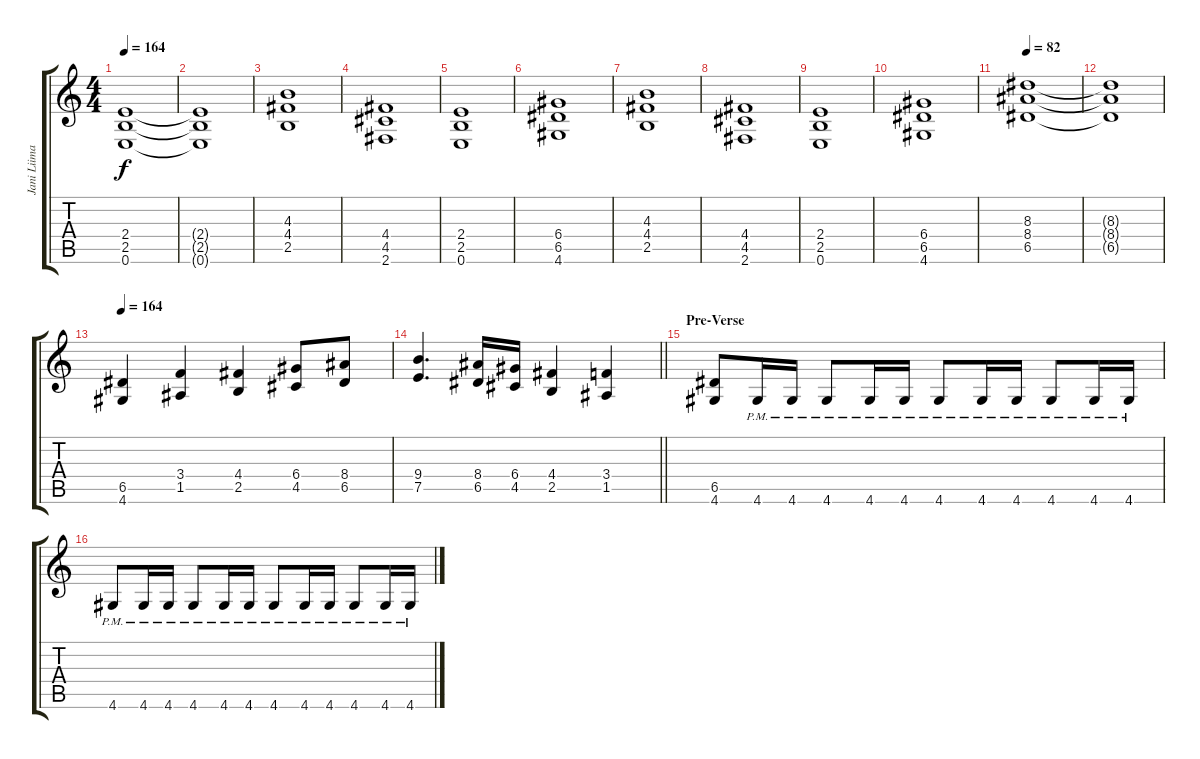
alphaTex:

\track ("Jani Liimatainen" "Jani Liima") {instrument distortionguitar}
\staff {score tabs}
\tuning (E4 B3 G3 D3 A2 E2) {hide}
\ts (4 4)
\tempo 164
\clef g2
\ks c
(2.4 2.5 0.6).1{dy f balance 0 instrument distortionguitar} |
(2.4{t} 2.5{t} 0.6{t}).1 |
(4.3 4.4 2.5).1 |
(4.4 4.5 2.6).1 |
(2.4 2.5 0.6).1 |
(6.4 6.5 4.6).1 |
(4.3 4.4 2.5).1 |
(4.4 4.5 2.6).1 |
(2.4 2.5 0.6).1 |
(6.4 6.5 4.6).1 |
\tempo 82
(8.3 8.4 6.5).1 |
(8.3{t} 8.4{t} 6.5{t}).1 |
\tempo 164
(6.5 4.6).4 (3.4 1.5).4 (4.4 2.5).4 (6.4 4.5).8 (8.4 6.5).8 |
\barLineRight lightlight
(9.4 7.5).4{d} (8.4 6.5).16 (6.4 4.5).16 (4.4 2.5).4 (3.4 1.5).4 |
\section ("" "Pre-Verse")
(6.5 4.6).8 4.6{pm}.16 4.6{pm}.16 4.6{pm}.8 4.6{pm}.16 4.6{pm}.16 4.6{pm}.8 4.6{pm}.16 4.6{pm}.16 4.6{pm}.8 4.6{pm}.16 4.6{pm}.16 |
4.6{pm}.8 4.6{pm}.16 4.6{pm}.16 4.6{pm}.8 4.6{pm}.16 4.6{pm}.16 4.6{pm}.8 4.6{pm}.16 4.6{pm}.16 4.6{pm}.8 4.6{pm}.16 4.6{pm}.16
